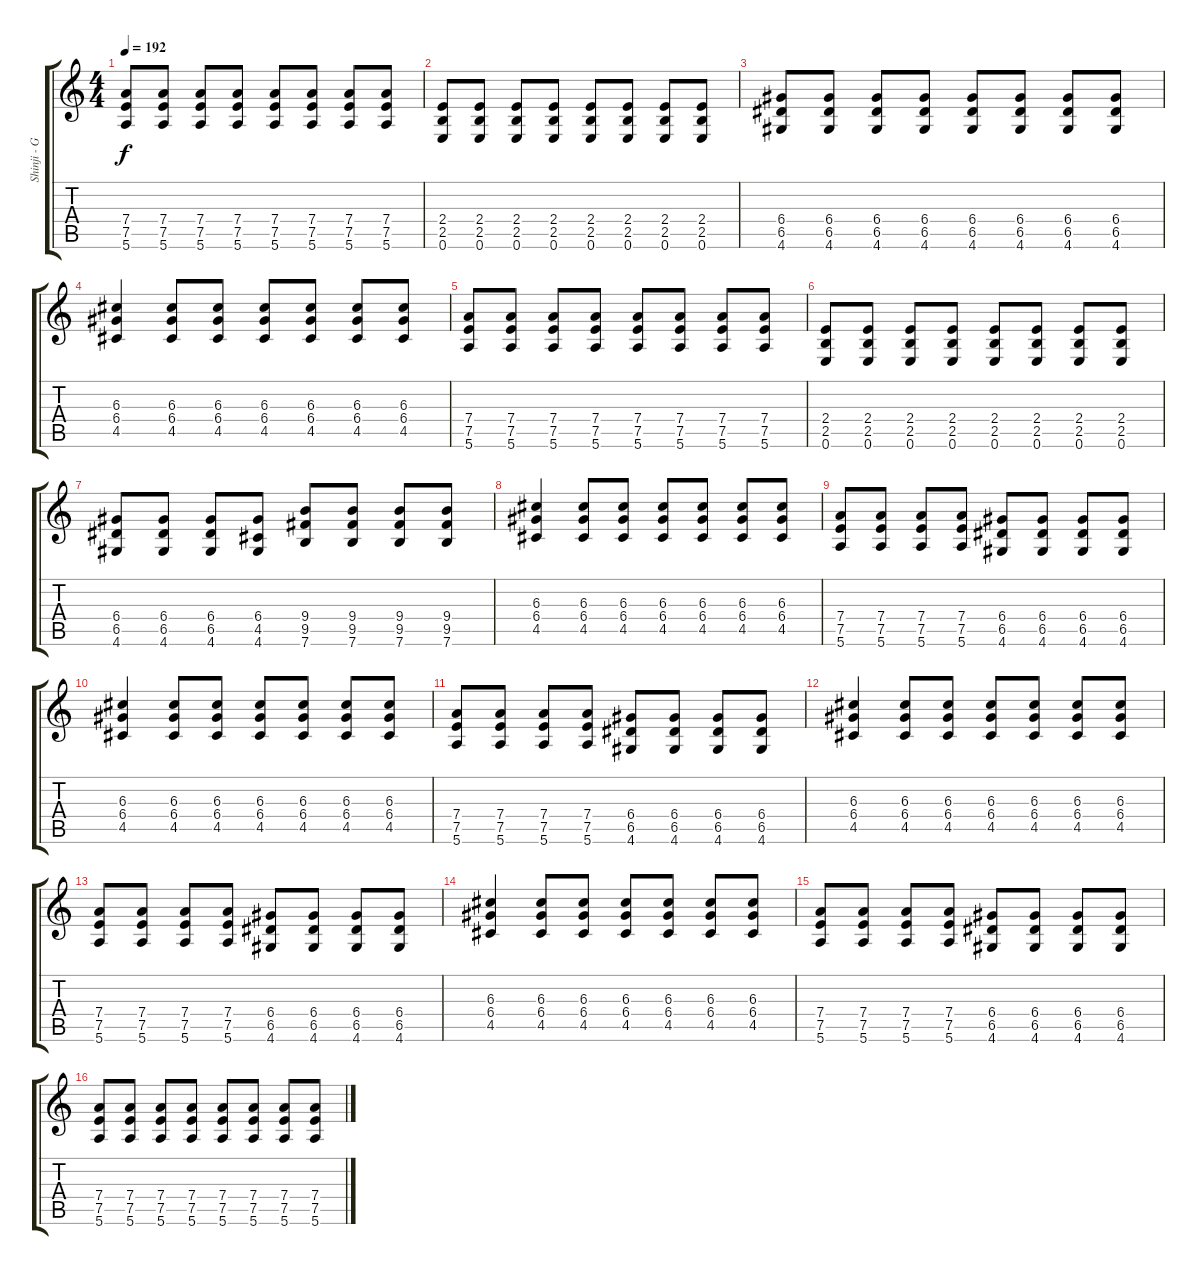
\track ("Shinji - Guitar 2 " "Shinji - G") {instrument overdrivenguitar}
\staff {score tabs}
\tuning (E4 B3 G3 D3 A2 E2) {hide}
\ts (4 4)
\tempo 192
\clef g2
\ks c
(7.4 7.5 5.6).8{dy f} (7.4 7.5 5.6).8 (7.4 7.5 5.6).8 (7.4 7.5 5.6).8 (7.4 7.5 5.6).8 (7.4 7.5 5.6).8 (7.4 7.5 5.6).8 (7.4 7.5 5.6).8 |
(2.4 2.5 0.6).8 (2.4 2.5 0.6).8 (2.4 2.5 0.6).8 (2.4 2.5 0.6).8 (2.4 2.5 0.6).8 (2.4 2.5 0.6).8 (2.4 2.5 0.6).8 (2.4 2.5 0.6).8 |
(6.4 6.5 4.6).8 (6.4 6.5 4.6).8 (6.4 6.5 4.6).8 (6.4 6.5 4.6).8 (6.4 6.5 4.6).8 (6.4 6.5 4.6).8 (6.4 6.5 4.6).8 (6.4 6.5 4.6).8 |
(6.3 6.4 4.5).4 (6.3 6.4 4.5).8 (6.3 6.4 4.5).8 (6.3 6.4 4.5).8 (6.3 6.4 4.5).8 (6.3 6.4 4.5).8 (6.3 6.4 4.5).8 |
(7.4 7.5 5.6).8 (7.4 7.5 5.6).8 (7.4 7.5 5.6).8 (7.4 7.5 5.6).8 (7.4 7.5 5.6).8 (7.4 7.5 5.6).8 (7.4 7.5 5.6).8 (7.4 7.5 5.6).8 |
(2.4 2.5 0.6).8 (2.4 2.5 0.6).8 (2.4 2.5 0.6).8 (2.4 2.5 0.6).8 (2.4 2.5 0.6).8 (2.4 2.5 0.6).8 (2.4 2.5 0.6).8 (2.4 2.5 0.6).8 |
(6.4 6.5 4.6).8 (6.4 6.5 4.6).8 (6.4 6.5 4.6).8 (6.4 4.5 4.6).8 (9.4 9.5 7.6).8 (9.4 9.5 7.6).8 (9.4 9.5 7.6).8 (9.4 9.5 7.6).8 |
(6.3 6.4 4.5).4 (6.3 6.4 4.5).8 (6.3 6.4 4.5).8 (6.3 6.4 4.5).8 (6.3 6.4 4.5).8 (6.3 6.4 4.5).8 (6.3 6.4 4.5).8 |
(7.4 7.5 5.6).8 (7.4 7.5 5.6).8 (7.4 7.5 5.6).8 (7.4 7.5 5.6).8 (6.4 6.5 4.6).8 (6.4 6.5 4.6).8 (6.4 6.5 4.6).8 (6.4 6.5 4.6).8 |
(6.3 6.4 4.5).4 (6.3 6.4 4.5).8 (6.3 6.4 4.5).8 (6.3 6.4 4.5).8 (6.3 6.4 4.5).8 (6.3 6.4 4.5).8 (6.3 6.4 4.5).8 |
(7.4 7.5 5.6).8 (7.4 7.5 5.6).8 (7.4 7.5 5.6).8 (7.4 7.5 5.6).8 (6.4 6.5 4.6).8 (6.4 6.5 4.6).8 (6.4 6.5 4.6).8 (6.4 6.5 4.6).8 |
(6.3 6.4 4.5).4 (6.3 6.4 4.5).8 (6.3 6.4 4.5).8 (6.3 6.4 4.5).8 (6.3 6.4 4.5).8 (6.3 6.4 4.5).8 (6.3 6.4 4.5).8 |
(7.4 7.5 5.6).8 (7.4 7.5 5.6).8 (7.4 7.5 5.6).8 (7.4 7.5 5.6).8 (6.4 6.5 4.6).8 (6.4 6.5 4.6).8 (6.4 6.5 4.6).8 (6.4 6.5 4.6).8 |
(6.3 6.4 4.5).4 (6.3 6.4 4.5).8 (6.3 6.4 4.5).8 (6.3 6.4 4.5).8 (6.3 6.4 4.5).8 (6.3 6.4 4.5).8 (6.3 6.4 4.5).8 |
(7.4 7.5 5.6).8 (7.4 7.5 5.6).8 (7.4 7.5 5.6).8 (7.4 7.5 5.6).8 (6.4 6.5 4.6).8 (6.4 6.5 4.6).8 (6.4 6.5 4.6).8 (6.4 6.5 4.6).8 |
(7.4 7.5 5.6).8 (7.4 7.5 5.6).8 (7.4 7.5 5.6).8 (7.4 7.5 5.6).8 (7.4 7.5 5.6).8 (7.4 7.5 5.6).8 (7.4 7.5 5.6).8 (7.4 7.5 5.6).8
